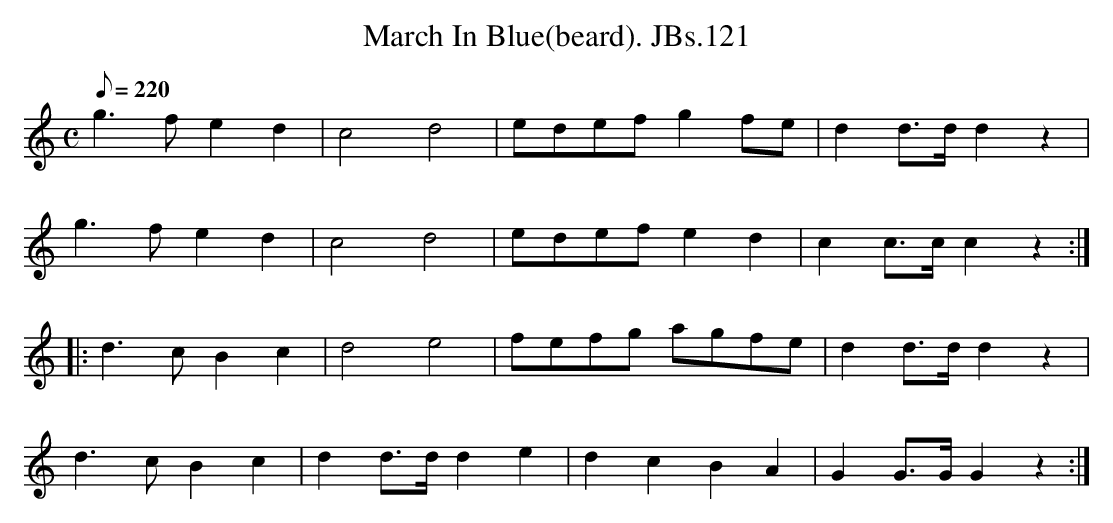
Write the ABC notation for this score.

X:1
T:March In Blue(beard). JBs.121
L:1/8
M:C
Q:220
K:C
g3fe2d2|c4d4|edefg2fe|d2d>dd2z2|!
g3fe2d2|c4d4|edef e2d2|c2c>cc2z2:|!
|:d3cB2c2|d4e4|fefg agfe|d2d>dd2z2|!
d3cB2c2|d2d>dd2e2|d2c2B2A2|G2G>GG2z2:|
